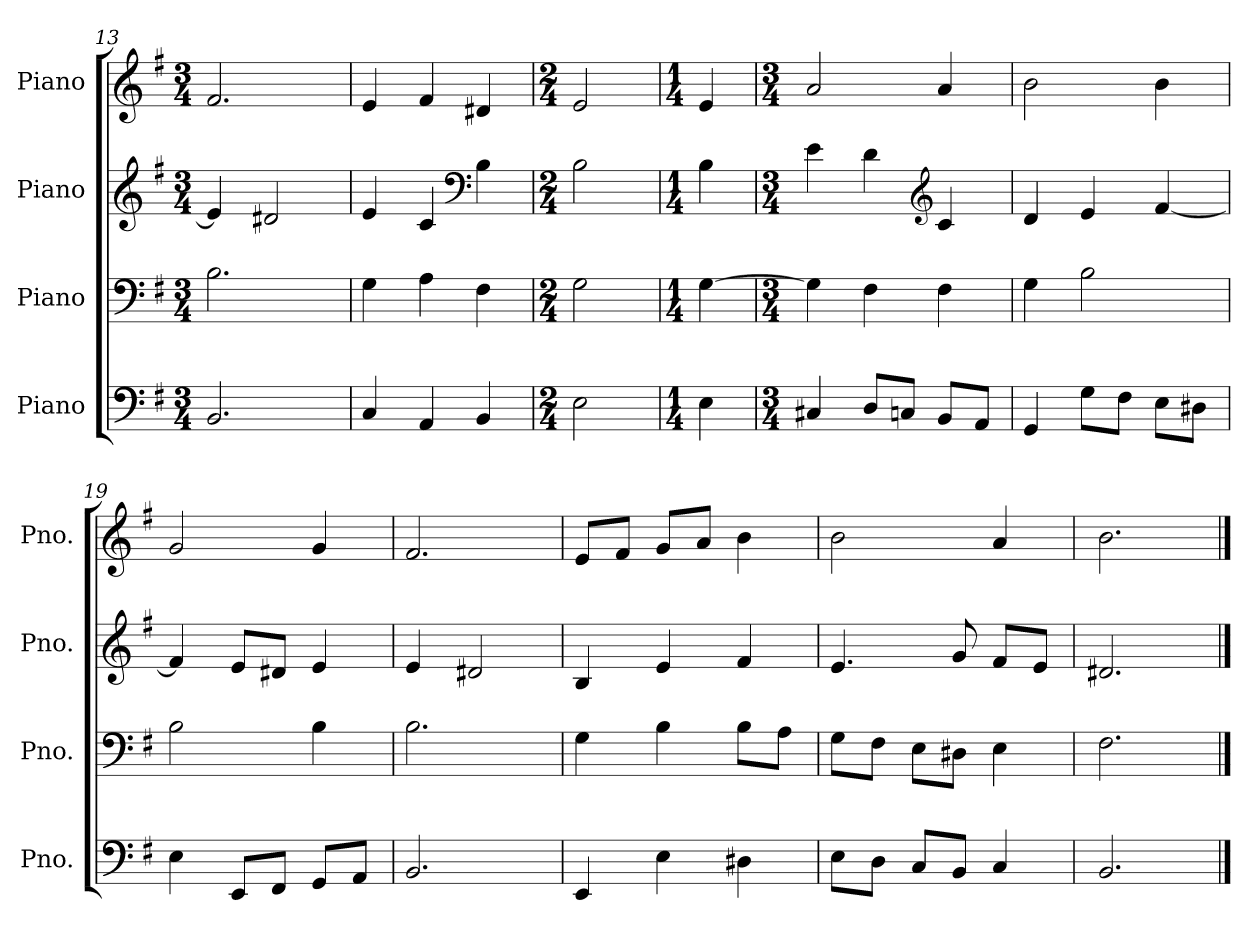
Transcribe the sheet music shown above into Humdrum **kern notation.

**kern	**kern	**kern	**kern
*part4	*part3	*part2	*part1
*staff4	*staff3	*staff2	*staff1
*I"Piano	*I"Piano	*I"Piano	*I"Piano
*I'Pno.	*I'Pno.	*I'Pno.	*I'Pno.
*clefF4	*clefF4	*clefG2	*clefG2
*k[f#]	*k[f#]	*k[f#]	*k[f#]
*M3/4	*M3/4	*M3/4	*M3/4
=13	=13	=13	=13
2.BB/	2.B\	4e/]	2.f#/
.	.	2d#X/	.
=14	=14	=14	=14
4C/	4G\	4e/	4e/
4AA/	4A\	4c/	4f#/
*	*	*clefF4	*
4BB/	4F#\	4B\	4d#X/
=15	=15	=15	=15
*M2/4	*M2/4	*M2/4	*M2/4
2E\	2G\	2B\	2e/
=16	=16	=16	=16
*M1/4	*M1/4	*M1/4	*M1/4
4E\	[4G\	4B\	4e/
!!LO:LB:g=z
=17	=17	=17	=17
*M3/4	*M3/4	*M3/4	*M3/4
4C#X/	4G\]	4e\	2a/
8D/L	4F#\	4d\	.
8Cn/J	.	.	.
*	*	*clefG2	*
8BB/L	4F#\	4c/	4a/
8AA/J	.	.	.
=18	=18	=18	=18
4GG/	4G\	4d/	2b\
8G\L	2B\	4e/	.
8F#\J	.	.	.
8E\L	.	[4f#/	4b\
8D#X\J	.	.	.
=19	=19	=19	=19
4E\	2B\	4f#/]	2g/
8EE/L	.	8e/L	.
8FF#/J	.	8d#X/J	.
8GG/L	4B\	4e/	4g/
8AA/J	.	.	.
=20	=20	=20	=20
2.BB/	2.B\	4e/	2.f#/
.	.	2d#X/	.
=21	=21	=21	=21
4EE/	4G\	4B/	8e/L
.	.	.	8f#/J
4E\	4B\	4e/	8g/L
.	.	.	8a/J
4D#X\	8B\L	4f#/	4b\
.	8A\J	.	.
=22	=22	=22	=22
8E\L	8G\L	4.e/	2b\
8D\J	8F#\J	.	.
8C/L	8E\L	.	.
8BB/J	8D#X\J	8g/	.
4C/	4E\	8f#/L	4a/
.	.	8e/J	.
=23	=23	=23	=23
2.BB/	2.F#\	2.d#X/	2.b\
==	==	==	==
*-	*-	*-	*-
